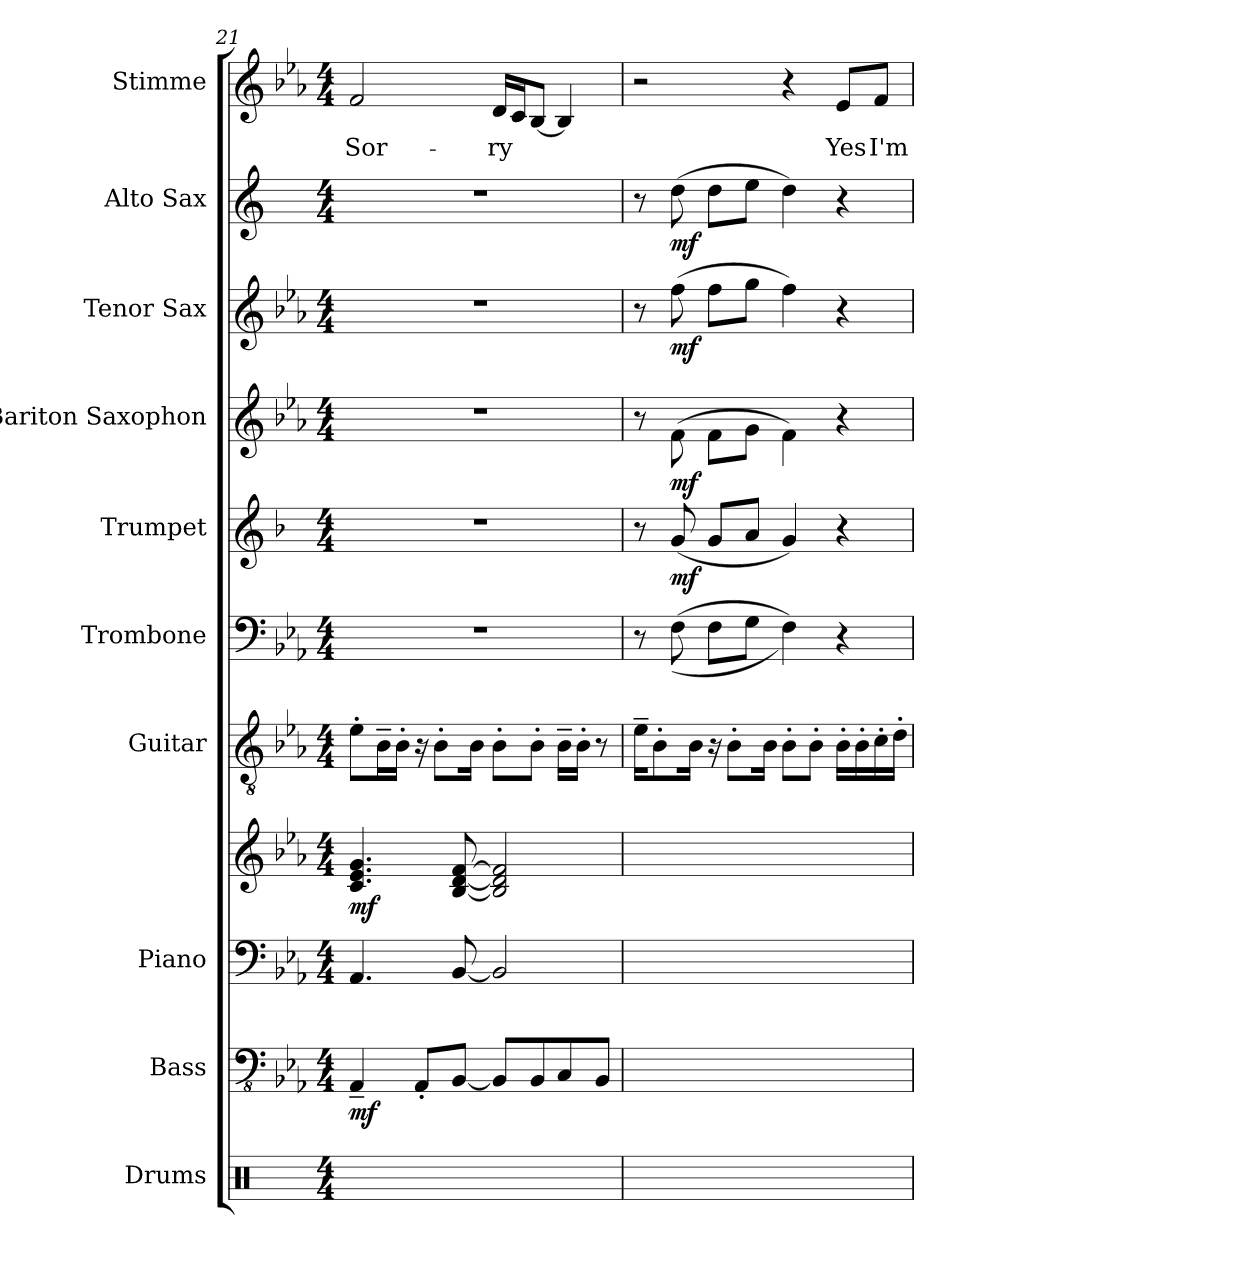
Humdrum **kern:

**kern	**kern	**dynam	**kern	**kern	**dynam	**kern	**kern	**dynam	**kern	**dynam	**kern	**dynam	**kern	**dynam	**kern	**dynam	**kern	**text
*part10	*part9	*part9	*part8	*part8	*part8	*part7	*part6	*part6	*part5	*part5	*part4	*part4	*part3	*part3	*part2	*part2	*part1	*part1
*staff11	*staff10	*staff10	*staff9	*staff8	*staff8/9	*staff7	*staff6	*staff6	*staff5	*staff5	*staff4	*staff4	*staff3	*staff3	*staff2	*staff2	*staff1	*staff1
*I"Drums	*I"Bass	*	*I"Piano	*	*	*I"Guitar	*I"Trombone	*	*I"Trumpet	*	*I"Bariton Saxophon	*	*I"Tenor Sax	*	*I"Alto Sax	*	*I"Stimme	*
*I'Drums	*I'Bass	*	*I'Piano	*	*	*I'Gtr.	*I'Tbn.	*	*I'Tpt.	*	*I'Bar. Sax.	*	*I'Tenor	*	*I'Alto	*	*I'St.	*
*clefX	*clefFv4	*	*clefF4	*clefG2	*	*clefGv2	*clefF4	*	*clefG2	*	*clefG2	*	*clefG2	*	*clefG2	*	*clefG2	*
*	*	*	*	*	*	*	*	*	*ITrd1c2	*	*ITrd12c21	*	*ITrd8c14	*	*ITrd5c9	*	*	*
*k[]	*k[b-e-a-]	*	*k[b-e-a-]	*k[b-e-a-]	*	*k[b-e-a-]	*k[b-e-a-]	*	*k[b-e-a-]	*	*k[b-e-a-]	*	*k[b-e-a-]	*	*k[b-e-a-]	*	*k[b-e-a-]	*
*M4/4	*M4/4	*	*M4/4	*M4/4	*	*M4/4	*M4/4	*	*M4/4	*	*M4/4	*	*M4/4	*	*M4/4	*	*M4/4	*
=21	=21	=21	=21	=21	=21	=21	=21	=21	=21	=21	=21	=21	=21	=21	=21	=21	=21	=21
!	!	!LO:DY:b	!	!	!LO:DY:b	!	!	!	!	!	!	!	!	!	!	!	!	!LO:LY:b
1ryy	4AAA-~/	mf	4.AA-/	4.c/ 4.e-/ 4.g/	mf	8e-'\L	1r	.	1r	.	1r	.	1r	.	1r	.	2f/	Sor-
.	.	.	.	.	.	16B-~\L	.	.	.	.	.	.	.	.	.	.	.	.
.	.	.	.	.	.	16B-'\JJ	.	.	.	.	.	.	.	.	.	.	.	.
.	8AAA-'/L	.	.	.	.	16r	.	.	.	.	.	.	.	.	.	.	.	.
.	.	.	.	.	.	8B-'\L	.	.	.	.	.	.	.	.	.	.	.	.
.	[8BBB-/J	.	[8BB-/	[8B-/ [8d/ [8f/	.	.	.	.	.	.	.	.	.	.	.	.	.	.
.	.	.	.	.	.	16B-\Jk	.	.	.	.	.	.	.	.	.	.	.	.
!	!	!	!	!	!	!	!	!	!	!	!	!	!	!	!	!	!	!LO:LY:b
.	8BBB-/L]	.	2BB-/]	2B-/] 2d/] 2f/]	.	8B-'\L	.	.	.	.	.	.	.	.	.	.	16d/LL	-ry
.	.	.	.	.	.	.	.	.	.	.	.	.	.	.	.	.	16c/J	.
.	8BBB-/	.	.	.	.	8B-'\J	.	.	.	.	.	.	.	.	.	.	[8B-/J	.
.	8CC/	.	.	.	.	16B-~\LL	.	.	.	.	.	.	.	.	.	.	4B-/]	.
.	.	.	.	.	.	16B-'\JJ	.	.	.	.	.	.	.	.	.	.	.	.
.	8BBB-/J	.	.	.	.	8r	.	.	.	.	.	.	.	.	.	.	.	.
=22	=22	=22	=22	=22	=22	=22	=22	=22	=22	=22	=22	=22	=22	=22	=22	=22	=22	=22
1ryy	1ryy	.	1ryy	1ryy	.	16e-~\KL	8r	.	8r	.	8r	.	8r	.	8r	.	2r	.
.	.	.	.	.	.	8B-'\	.	.	.	.	.	.	.	.	.	.	.	.
!	!	!	!	!	!	!	!	!LO:DY:b	!	!	!	!	!	!	!	!	!	!
!	!	!	!	!	!	!	!	!LO:DY:n=1:b	!	!LO:DY:b	!	!LO:DY:b	!	!LO:DY:b	!	!LO:DY:b	!	!
.	.	.	.	.	.	.	(>(>8F\	mf mf	(<8f/	mf	(>8F\	mf	(>8f\	mf	(>8f\	mf	.	.
.	.	.	.	.	.	16B-\Jk	.	.	.	.	.	.	.	.	.	.	.	.
.	.	.	.	.	.	16r	8F\L	.	8f/L	.	8F\L	.	8f\L	.	8f\L	.	.	.
.	.	.	.	.	.	8B-'\L	.	.	.	.	.	.	.	.	.	.	.	.
.	.	.	.	.	.	.	8G\J	.	8g/J	.	8G\J	.	8g\J	.	8g\J	.	.	.
.	.	.	.	.	.	16B-\Jk	.	.	.	.	.	.	.	.	.	.	.	.
.	.	.	.	.	.	8B-'\L	4F\))	.	4f/)	.	4F\)	.	4f\)	.	4f\)	.	4r	.
.	.	.	.	.	.	8B-'\J	.	.	.	.	.	.	.	.	.	.	.	.
!	!	!	!	!	!	!	!	!	!	!	!	!	!	!	!	!	!	!LO:LY:b
.	.	.	.	.	.	16B-'\LL	4r	.	4r	.	4r	.	4r	.	4r	.	8e-/L	Yes
.	.	.	.	.	.	16B-'\	.	.	.	.	.	.	.	.	.	.	.	.
!	!	!	!	!	!	!	!	!	!	!	!	!	!	!	!	!	!	!LO:LY:b
.	.	.	.	.	.	16c'\	.	.	.	.	.	.	.	.	.	.	8f/J	I'm
.	.	.	.	.	.	16d'\JJ	.	.	.	.	.	.	.	.	.	.	.	.
=	=	=	=	=	=	=	=	=	=	=	=	=	=	=	=	=	=	=
*-	*-	*-	*-	*-	*-	*-	*-	*-	*-	*-	*-	*-	*-	*-	*-	*-	*-	*-
